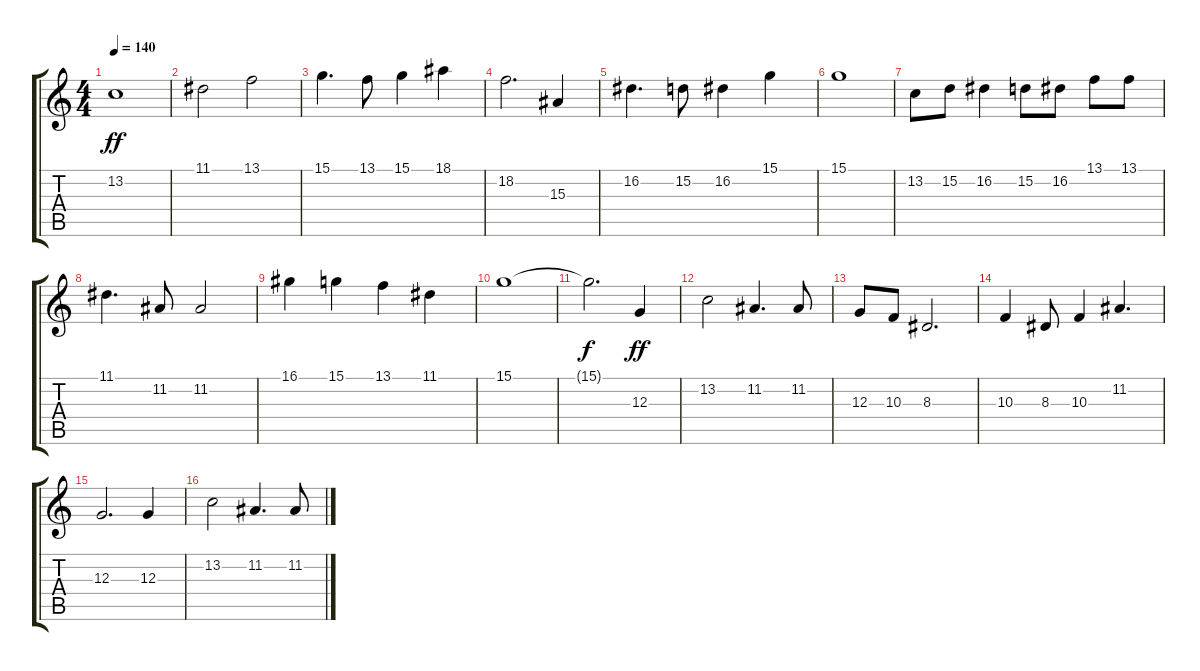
\track "" {instrument clarinet}
\staff {score tabs}
\tuning (E4 B3 G3 D3 A2 E2) {hide}
\ts (4 4)
\tempo 140
\clef g2
\ks c
13.2.1{dy ff} |
11.1.2 13.1.2 |
15.1.4{d} 13.1.8 15.1.4 18.1.4 |
18.2.2{d} 15.3.4 |
16.2.4{d} 15.2.8 16.2.4 15.1.4 |
15.1.1 |
13.2.8 15.2.8 16.2.4 15.2.8 16.2.8 13.1.8 13.1.8 |
11.1.4{d} 11.2.8 11.2.2 |
16.1.4 15.1.4 13.1.4 11.1.4 |
15.1.1 |
15.1{t}.2{d dy f} 12.3.4{dy ff} |
13.2.2 11.2.4{d} 11.2.8 |
12.3.8 10.3.8 8.3.2{d} |
10.3.4 8.3.8 10.3.4 11.2.4{d} |
12.3.2{d} 12.3.4 |
13.2.2 11.2.4{d} 11.2.8
